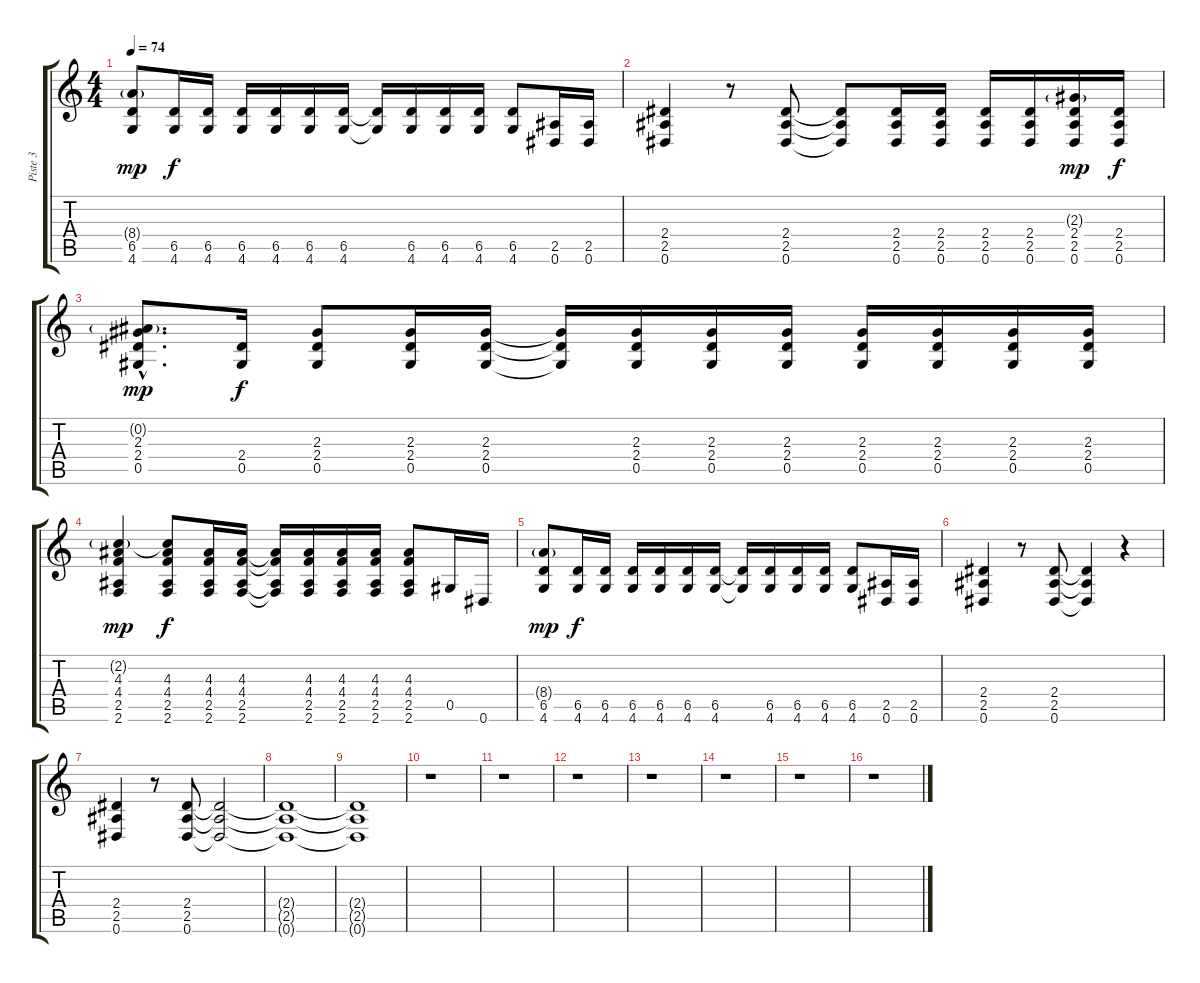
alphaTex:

\track ("Piste 3" "Piste 3") {instrument distortionguitar}
\staff {score tabs}
\tuning (Eb4 Bb3 Gb3 Db3 Ab2 Eb2) {hide}
\ts (4 4)
\tempo 74
\clef g2
\ks c
(8.4{g} 6.5 4.6).8{dy mp} (6.5 4.6).16{dy f} (6.5 4.6).16 (6.5 4.6).16 (6.5 4.6).16 (6.5 4.6).16 (6.5 4.6).16 (6.5{t} 4.6{t}).16 (6.5 4.6).16 (6.5 4.6).16 (6.5 4.6).16 (6.5 4.6).8 (2.5 0.6).16 (2.5 0.6).16 |
(2.4 2.5 0.6).4 r.8 (2.4 2.5 0.6).8 (2.4{t} 2.5{t} 0.6{t}).8 (2.4 2.5 0.6).16 (2.4 2.5 0.6).16 (2.4 2.5 0.6).16 (2.4 2.5 0.6).16 (2.3{g} 2.4 2.5 0.6).16{dy mp} (2.4 2.5 0.6).16{dy f} |
(0.2{g hac} 2.3{hac} 2.4{hac} 0.5{hac}).8{d dy mp} (2.4 0.5).16{dy f} (2.3 2.4 0.5).8 (2.3 2.4 0.5).16 (2.3 2.4 0.5).16 (2.3{t} 2.4{t} 0.5{t}).16 (2.3 2.4 0.5).16 (2.3 2.4 0.5).16 (2.3 2.4 0.5).16 (2.3 2.4 0.5).16 (2.3 2.4 0.5).16 (2.3 2.4 0.5).16 (2.3 2.4 0.5).16 |
(2.2{g} 4.3 4.4 2.5 2.6).4{dy mp} (2.2{t} 4.3 4.4 2.5 2.6).8{dy f} (4.3 4.4 2.5 2.6).16 (4.3 4.4 2.5 2.6).16 (4.3{t} 4.4{t} 2.5{t} 2.6{t}).16 (4.3 4.4 2.5 2.6).16 (4.3 4.4 2.5 2.6).16 (4.3 4.4 2.5 2.6).16 (4.3 4.4 2.5 2.6).8 0.5.16 0.6.16 |
(8.4{g} 6.5 4.6).8{dy mp} (6.5 4.6).16{dy f} (6.5 4.6).16 (6.5 4.6).16 (6.5 4.6).16 (6.5 4.6).16 (6.5 4.6).16 (6.5{t} 4.6{t}).16 (6.5 4.6).16 (6.5 4.6).16 (6.5 4.6).16 (6.5 4.6).8 (2.5 0.6).16 (2.5 0.6).16 |
(2.4 2.5 0.6).4 r.8 (2.4 2.5 0.6).8 (2.4{t} 2.5{t} 0.6{t}).4 r.4 |
(2.4 2.5 0.6).4 r.8 (2.4 2.5 0.6).8 (2.4{t} 2.5{t} 0.6{t}).2 |
(2.4{t} 2.5{t} 0.6{t}).1 |
(2.4{t} 2.5{t} 0.6{t}).1 |
r.1 |
r.1 |
r.1 |
r.1 |
r.1 |
r.1 |
r.1
